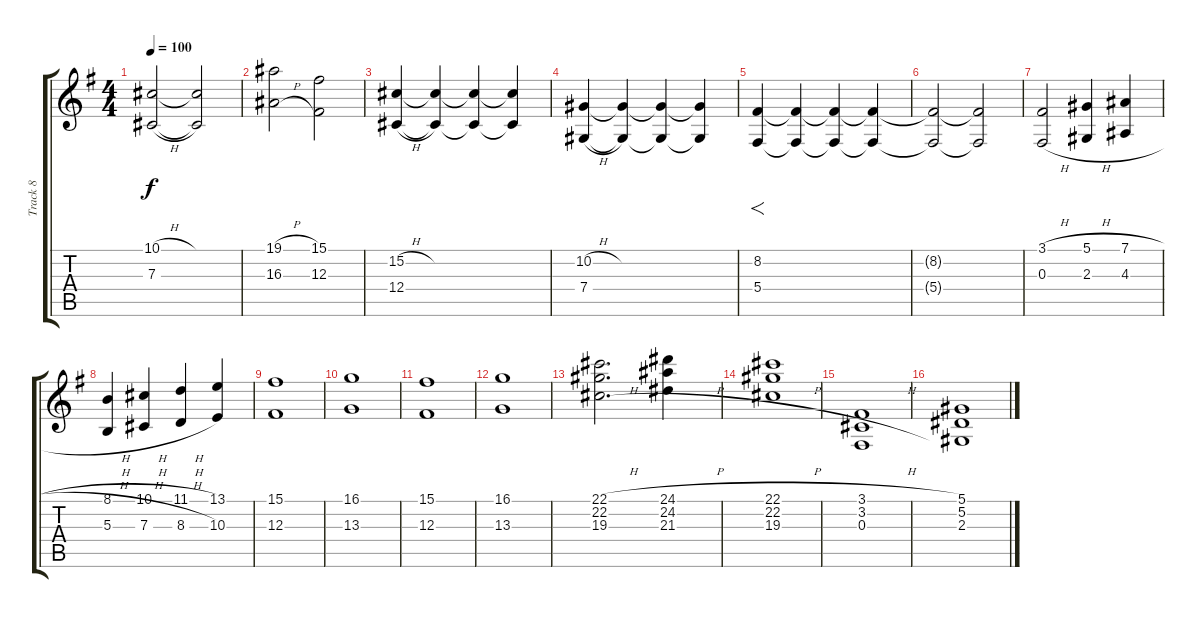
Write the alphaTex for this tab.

\track ("Track 8" "Track 8") {instrument violin}
\staff {score tabs}
\tuning (Eb4 Bb3 Gb3 Db3 Ab2 Eb2) {hide}
\ts (4 4)
\tempo 100
\clef g2
\ks g
(10.1{h} 7.3{h}).2{dy f} (10.1{t} 7.3{t}).2 |
(19.1{h} 16.3{h}).2 (15.1 12.3).2 |
(15.2{h} 12.4{h}).4 (15.2{t} 12.4{t}).4 (15.2{t} 12.4{t}).4{volume 6} (15.2{t} 12.4{t}).4 |
(10.2{h} 7.4{h}).4{volume 7} (10.2{t} 7.4{t}).4 (10.2{t} 7.4{t}).4 (10.2{t} 7.4{t}).4 |
(8.2 5.4).4{f} (8.2{t} 5.4{t}).4 (8.2{t} 5.4{t}).4 (8.2{t} 5.4{t}).4 |
(8.2{t} 5.4{t}).2 (8.2{t} 5.4{t}).2{volume 12} |
(3.1{h} 0.3{h}).2{volume 8} (5.1{h} 2.3{h}).4 (7.1{h} 4.3{h}).4 |
(8.1{h} 5.3{h}).4 (10.1{h} 7.3{h}).4 (11.1{h} 8.3{h}).4 (13.1 10.3).4 |
(15.1 12.3).1{volume 7} |
(16.1 13.3).1 |
(15.1 12.3).1 |
(16.1 13.3).1 |
(22.1{h} 22.2{h} 19.3{h}).2{d} (24.1{h} 24.2{h} 21.3{h}).4 |
(22.1{h} 22.2{h} 19.3{h}).1 |
(3.1{h} 3.2{h} 0.3{h}).1 |
(5.1{h} 5.2{h} 2.3{h}).1
